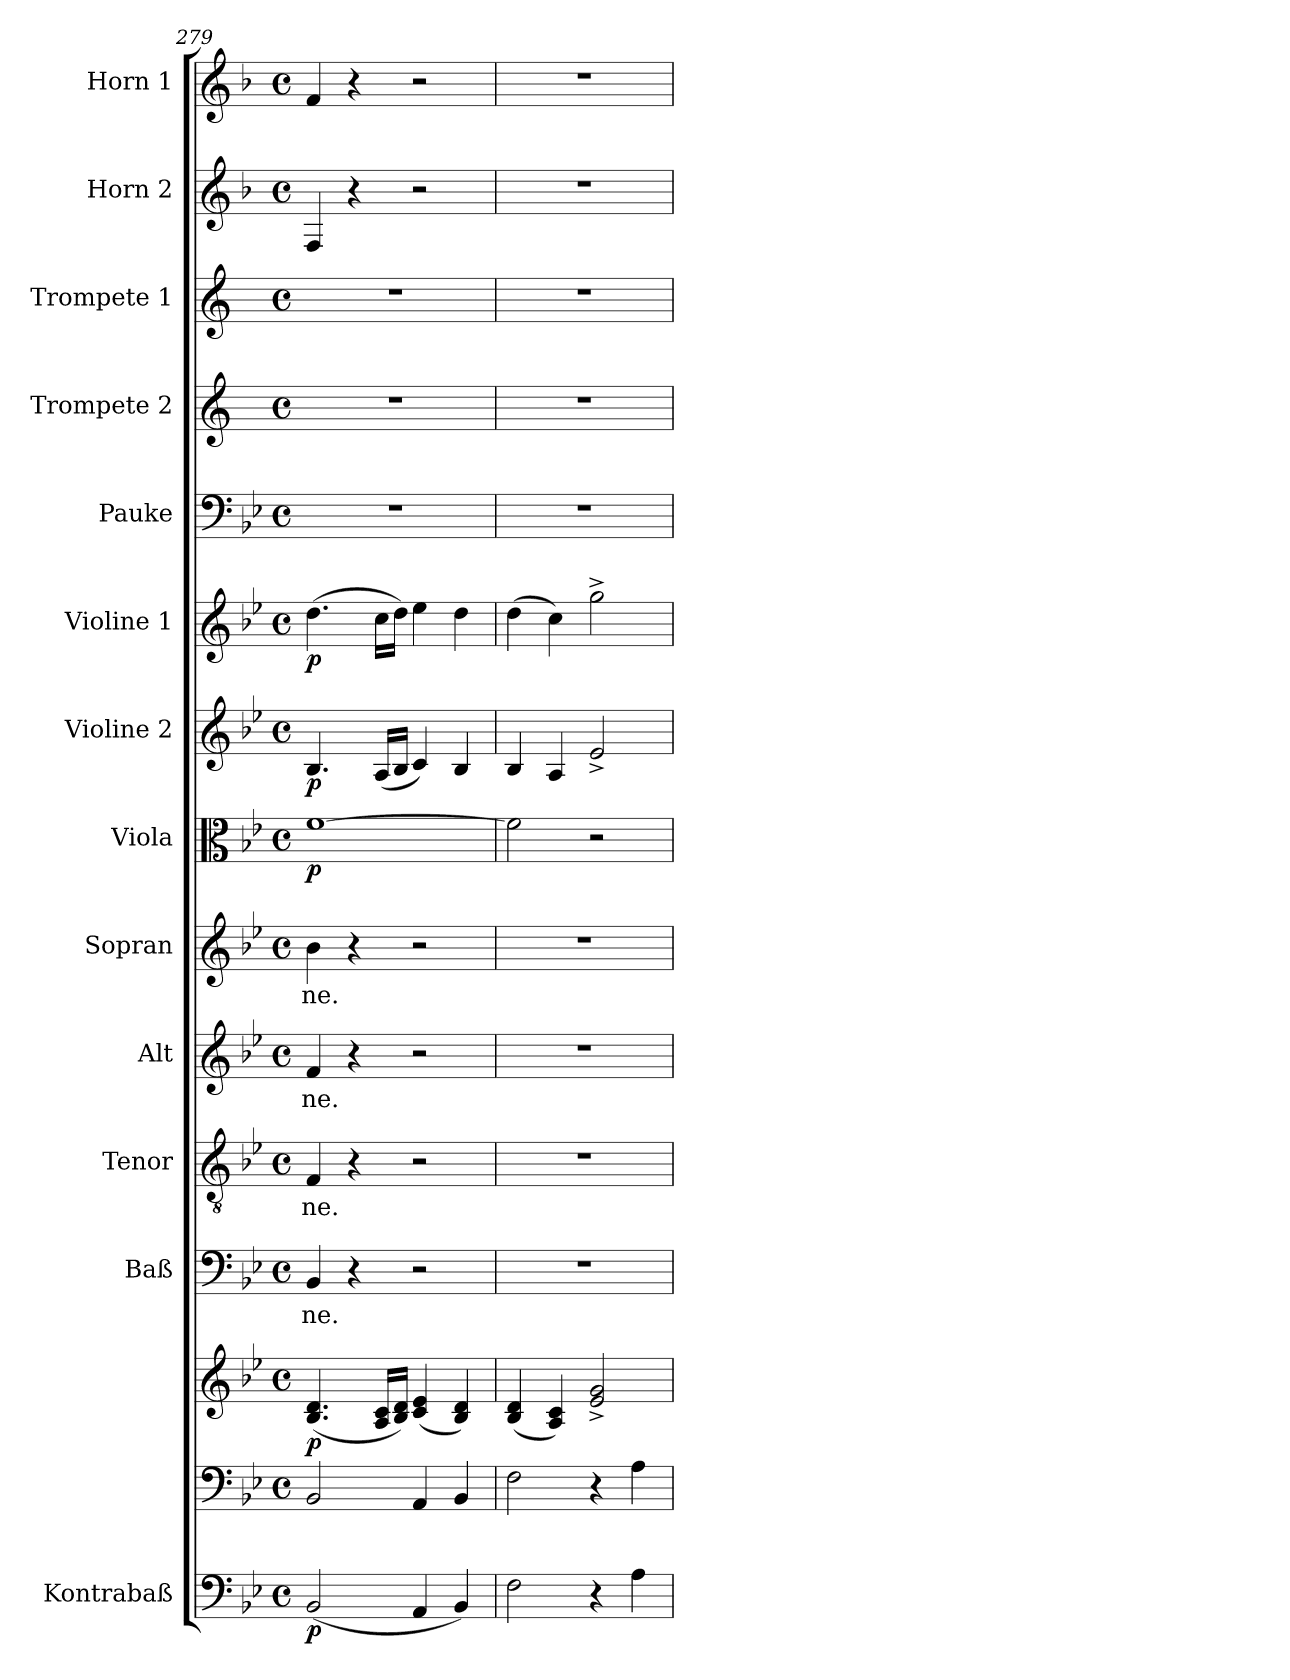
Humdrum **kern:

**kern	**dynam	**kern	**kern	**dynam	**kern	**text	**kern	**text	**kern	**text	**kern	**text	**kern	**dynam	**kern	**dynam	**kern	**dynam	**kern	**kern	**kern	**kern	**kern
*part14	*part14	*part13	*part13	*part13	*part12	*part12	*part11	*part11	*part10	*part10	*part9	*part9	*part8	*part8	*part7	*part7	*part6	*part6	*part5	*part4	*part3	*part2	*part1
*staff15	*staff15	*staff14	*staff13	*staff13/14	*staff12	*staff12	*staff11	*staff11	*staff10	*staff10	*staff9	*staff9	*staff8	*staff8	*staff7	*staff7	*staff6	*staff6	*staff5	*staff4	*staff3	*staff2	*staff1
*I"Kontrabaß	*	*	*	*	*I"Baß	*	*I"Tenor	*	*I"Alt	*	*I"Sopran	*	*I"Viola	*	*I"Violine 2	*	*I"Violine 1	*	*I"Pauke	*I"Trompete 2	*I"Trompete 1	*I"Horn 2	*I"Horn 1
*I'Kb.	*	*	*	*	*	*	*	*	*	*	*	*	*I'Vla.	*	*I'Vl. 2	*	*I'Vl. 1	*	*	*I'Tr. 2	*I'Tr. 1	*I'Hr. 2	*I'Hr. 1
*clefF4	*	*clefF4	*clefG2	*	*clefF4	*	*clefGv2	*	*clefG2	*	*clefG2	*	*clefC3	*	*clefG2	*	*clefG2	*	*clefF4	*clefG2	*clefG2	*clefG2	*clefG2
*ITrd7c12	*	*	*	*	*	*	*	*	*	*	*	*	*	*	*	*	*	*	*	*ITrd1c2	*ITrd1c2	*ITrd4c7	*ITrd4c7
*k[b-e-]	*	*k[b-e-]	*k[b-e-]	*	*k[b-e-]	*	*k[b-e-]	*	*k[b-e-]	*	*k[b-e-]	*	*k[b-e-]	*	*k[b-e-]	*	*k[b-e-]	*	*k[b-e-]	*k[b-e-]	*k[b-e-]	*k[b-e-]	*k[b-e-]
*B-:	*	*B-:	*B-:	*	*B-:	*	*B-:	*	*B-:	*	*B-:	*	*B-:	*	*B-:	*	*B-:	*	*B-:	*B-:	*B-:	*B-:	*B-:
*M4/4	*	*M4/4	*M4/4	*	*M4/4	*	*M4/4	*	*M4/4	*	*M4/4	*	*M4/4	*	*M4/4	*	*M4/4	*	*M4/4	*M4/4	*M4/4	*M4/4	*M4/4
*met(c)	*	*met(c)	*met(c)	*	*met(c)	*	*met(c)	*	*met(c)	*	*met(c)	*	*met(c)	*	*met(c)	*	*met(c)	*	*met(c)	*met(c)	*met(c)	*met(c)	*met(c)
=279	=279	=279	=279	=279	=279	=279	=279	=279	=279	=279	=279	=279	=279	=279	=279	=279	=279	=279	=279	=279	=279	=279	=279
!	!LO:DY:b	!	!	!LO:DY:b	!	!LO:LY:b	!	!LO:LY:b	!	!LO:LY:b	!	!LO:LY:b	!	!LO:DY:b	!	!LO:DY:b	!	!LO:DY:b	!	!	!	!	!
(<2BBB-/	p	2BB-/	(<4.B-/ 4.d/	p	4BB-/	-ne.	4F/	-ne.	4f/	-ne.	4b-\	-ne.	[1f	p	4.B-/	p	(>4.dd\	p	1r	1r	1r	4BB-/	4B-/
.	.	.	.	.	4r	.	4r	.	4r	.	4r	.	.	.	.	.	.	.	.	.	.	4r	4r
.	.	.	16A/ 16c/LL	.	.	.	.	.	.	.	.	.	.	.	(<16A/LL	.	16cc\LL	.	.	.	.	.	.
.	.	.	16B-/ 16d/JJ)	.	.	.	.	.	.	.	.	.	.	.	16B-/JJ	.	16dd\JJ)	.	.	.	.	.	.
4AAA/	.	4AA/	(<4c/ 4e-/	.	2r	.	2r	.	2r	.	2r	.	.	.	4c/)	.	4ee-\	.	.	.	.	2r	2r
4BBB-/)	.	4BB-/	4B-/ 4d/)	.	.	.	.	.	.	.	.	.	.	.	4B-/	.	4dd\	.	.	.	.	.	.
=280	=280	=280	=280	=280	=280	=280	=280	=280	=280	=280	=280	=280	=280	=280	=280	=280	=280	=280	=280	=280	=280	=280	=280
2FF\	.	2F\	(<4B-/ 4d/	.	1r	.	1r	.	1r	.	1r	.	2f\]	.	4B-/	.	(>4dd\	.	1r	1r	1r	1r	1r
.	.	.	4A/ 4c/)	.	.	.	.	.	.	.	.	.	.	.	4A/	.	4cc\)	.	.	.	.	.	.
4r	.	4r	2e-/^< 2g/^<	.	.	.	.	.	.	.	.	.	2r	.	2e-^</	.	2gg^>\	.	.	.	.	.	.
4AA\	.	4A\	.	.	.	.	.	.	.	.	.	.	.	.	.	.	.	.	.	.	.	.	.
=	=	=	=	=	=	=	=	=	=	=	=	=	=	=	=	=	=	=	=	=	=	=	=
*-	*-	*-	*-	*-	*-	*-	*-	*-	*-	*-	*-	*-	*-	*-	*-	*-	*-	*-	*-	*-	*-	*-	*-
